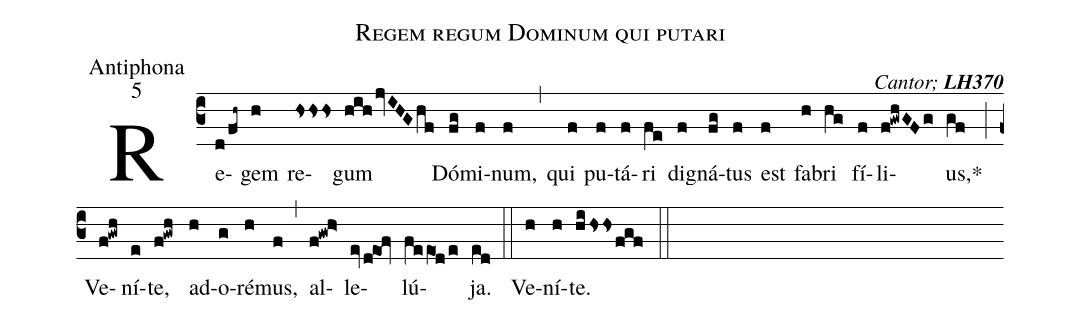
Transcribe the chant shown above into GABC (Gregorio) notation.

name:Regem regum Dominum qui putari;
office-part:Antiphona;
mode:5;
commentary:{\itshape\mdseries   Cantor;\/}  {\bfseries LH370};
%%
(c3) Re(d/fh~)gem(h) re(hsss)gum(hihjvIHGhf) Dó(fg)mi(f)num,(f) (,)
qui(f) pu(f)tá(f)ri(fe) di(f)gná(fg)tus(f) est(f) fa(h)bri(hg) fí(f)li(f!gwhGFg)us,<sp>*</sp>(gf) (;)
Ve(f!gwh)ní(e)te,(f!gwh) ad(h)o(g)ré(h)mus,(f) (,)
al(f!gw!h>)le(evd!eo1!fv)lú(feeO1d/e)ja.(ed) (::)
Ve(h)ní(h)te.(hiHssfgf) (::)
